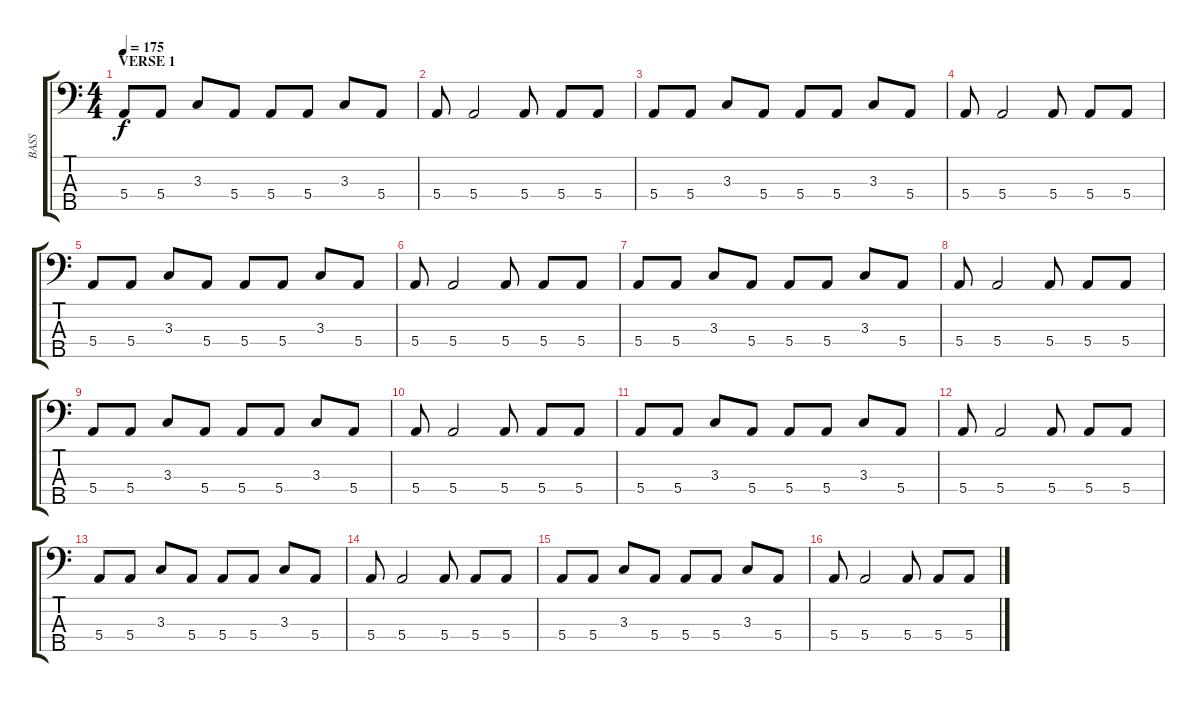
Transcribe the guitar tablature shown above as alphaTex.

\track ("BASS" "BASS") {instrument electricbassfinger}
\staff {score tabs}
\tuning (G2 D2 A1 E1 B0) {hide}
\ts (4 4)
\section ("" "VERSE 1")
\tempo 175
\clef f4
\ks c
5.4.8{dy f} 5.4.8 3.3.8 5.4.8 5.4.8 5.4.8 3.3.8 5.4.8 |
5.4.8 5.4.2 5.4.8 5.4.8 5.4.8 |
5.4.8 5.4.8 3.3.8 5.4.8 5.4.8 5.4.8 3.3.8 5.4.8 |
5.4.8 5.4.2 5.4.8 5.4.8 5.4.8 |
5.4.8 5.4.8 3.3.8 5.4.8 5.4.8 5.4.8 3.3.8 5.4.8 |
5.4.8 5.4.2 5.4.8 5.4.8 5.4.8 |
5.4.8 5.4.8 3.3.8 5.4.8 5.4.8 5.4.8 3.3.8 5.4.8 |
5.4.8 5.4.2 5.4.8 5.4.8 5.4.8 |
5.4.8 5.4.8 3.3.8 5.4.8 5.4.8 5.4.8 3.3.8 5.4.8 |
5.4.8 5.4.2 5.4.8 5.4.8 5.4.8 |
5.4.8 5.4.8 3.3.8 5.4.8 5.4.8 5.4.8 3.3.8 5.4.8 |
5.4.8 5.4.2 5.4.8 5.4.8 5.4.8 |
5.4.8 5.4.8 3.3.8 5.4.8 5.4.8 5.4.8 3.3.8 5.4.8 |
5.4.8 5.4.2 5.4.8 5.4.8 5.4.8 |
5.4.8 5.4.8 3.3.8 5.4.8 5.4.8 5.4.8 3.3.8 5.4.8 |
5.4.8 5.4.2 5.4.8 5.4.8 5.4.8
